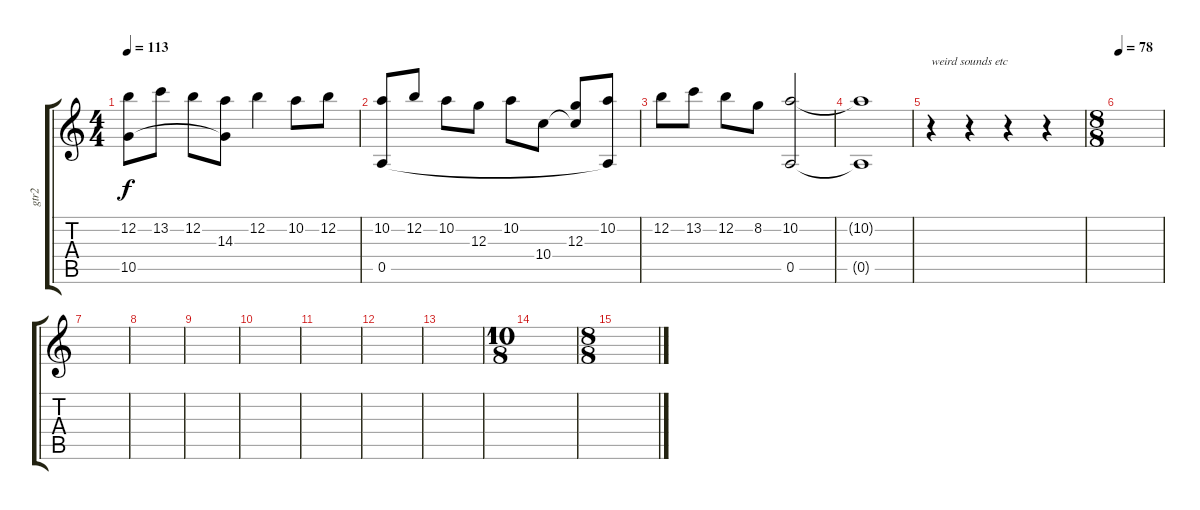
\track ("gtr2" "gtr2") {instrument acousticguitarsteel}
\staff {score tabs}
\tuning (E4 B3 G3 D3 A2 E2) {hide}
\ts (4 4)
\tempo 113
\clef g2
\ks c
(12.2 10.5).8{dy f} 13.2.8 12.2.8 (14.3 10.5{t}).8 12.2.4 10.2.8 12.2.8 |
(10.2 0.5).8 12.2.8 10.2.8 12.3.8 10.2.8 10.4.8 (12.3 10.4{t}).8 (10.2 0.5{t}).8 |
12.2.8 13.2.8 12.2.8 8.2.8 (10.2 0.5).2 |
(10.2{t} 0.5{t}).1 |
r.4{txt "weird sounds etc"} r.4 r.4 r.4 |
\ts (8 8)
\tempo 78
|
|
|
|
|
|
|
|
\ts (10 8)
|
\ts (8 8)
